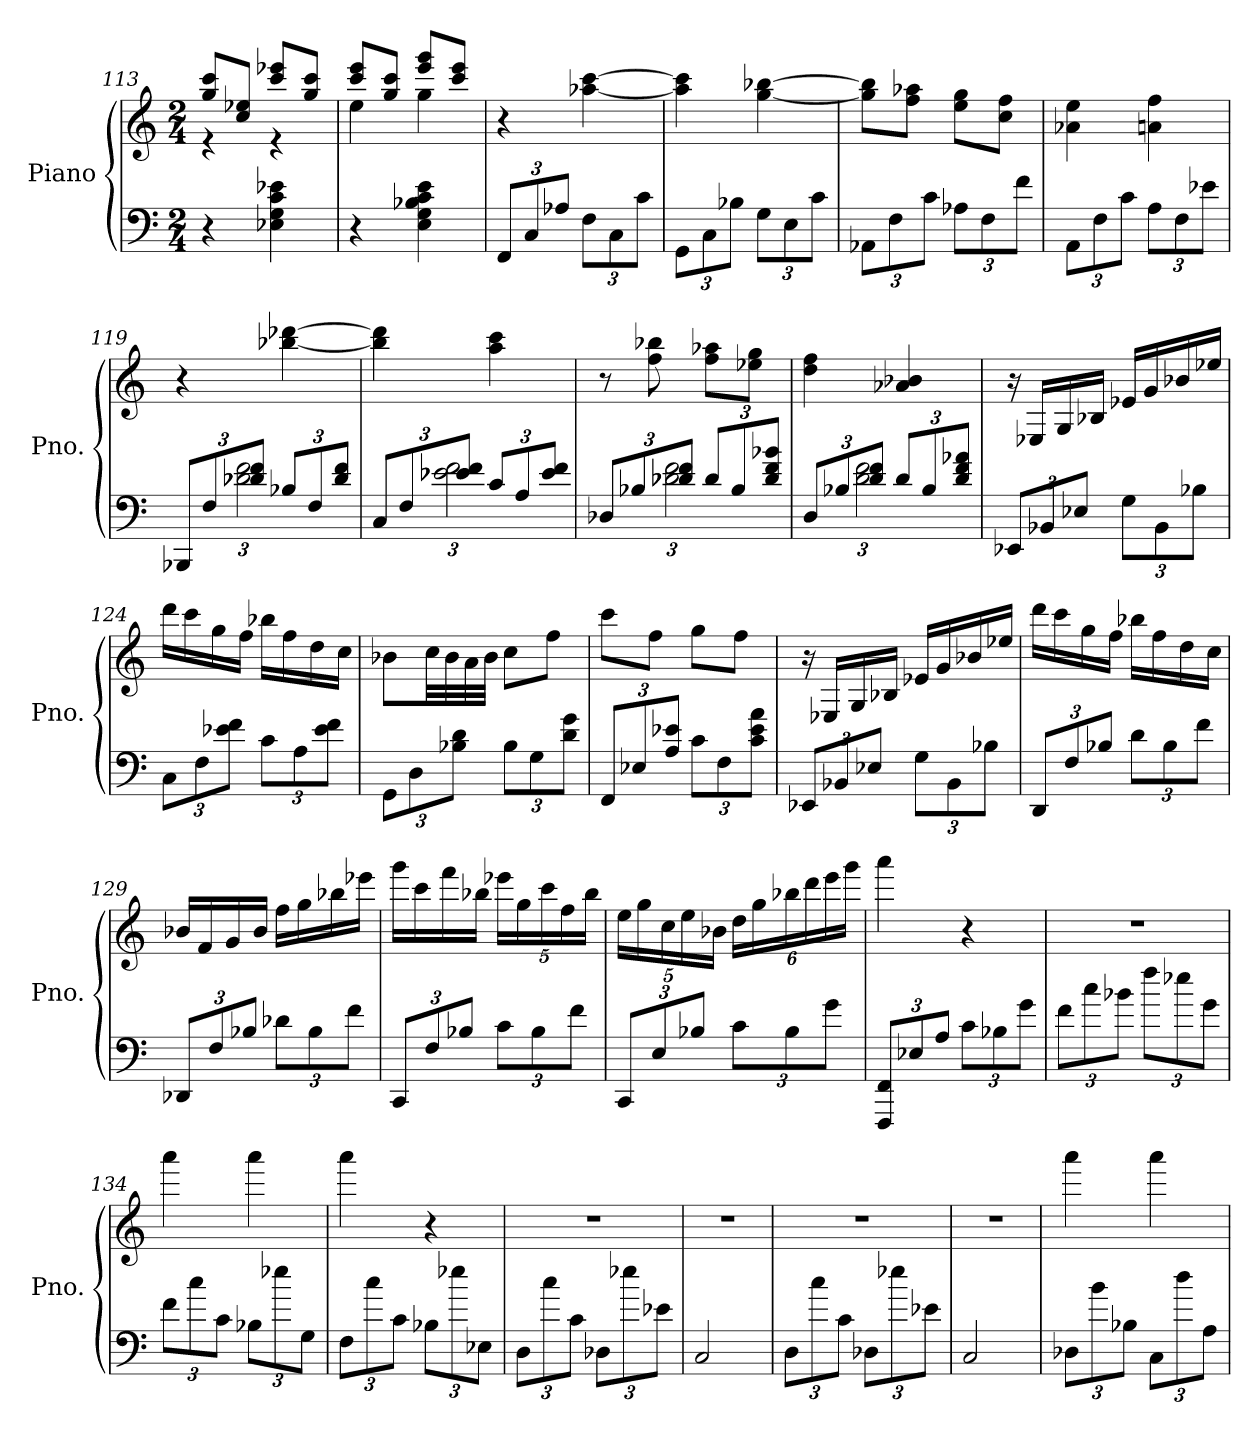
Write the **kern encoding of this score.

**kern	**kern
*part1	*part1
*staff2	*staff1
*I"Piano	*
*I'Pno.	*
!!LO:LB:g=z
*clefF4	*clefG2
*k[]	*k[]
*M2/4	*M2/4
=113	=113
*	*^
4r	8gg/ 8ccc/L	4r
.	8cc/ 8ee-X/J	.
4E-X\ 4G\ 4c\ 4e-X\	8ccc/ 8eee-X/L	4r
.	8gg/ 8ccc/J	.
=114	=114	=114
4r	8ccc/ 8eee/L	4ee\
.	8gg/ 8ccc/J	.
4E\ 4G\ 4B-X\ 4c\ 4e\	8eee/ 8ggg/L	4gg\
.	8ccc/ 8eee/J	.
*	*v	*v
=115	=115
*Xbrackettup	*
12FF/L	4r
12C/	.
12A-X/J	.
12F\L	[4aa-X\ [4ccc\
12C\	.
12c\J	.
=116	=116
12GG\L	4aa-\] 4ccc\]
12C\	.
12B-X\J	.
12G\L	[4gg\ [4bb-X\
12E\	.
12c\J	.
=117	=117
12AA-X\L	8gg\] 8bb-\]L
12F\	.
.	8ff\ 8aa-X\J
12c\J	.
12A-X\L	8ee\ 8gg\L
12F\	.
.	8cc\ 8ff\J
12f\J	.
=118	=118
12AA\L	4a-X\ 4ee\
12F\	.
12c\J	.
12A\L	4an\ 4ff\
12F\	.
12e-X\J	.
!!LO:PB:g=z
=119	=119
*^	*
12BBB-X/L	6ryy	4r
12F/	.	.
12d-X/ 12f/J	3d-\ 3f\	.
12B-X/L	.	[4bb-X\ [4ddd-X\
12F/	.	.
12d-/ 12f/J	.	.
=120	=120	=120
12C/L	6ryy	4bb-\] 4ddd-\]
12F/	.	.
12e-X/ 12f/J	3e-\ 3f\	.
12c/L	.	4aa\ 4ccc\
12A/	.	.
12e-/ 12f/J	.	.
=121	=121	=121
12D-X/L	6ryy	8r
12B-X/	.	.
.	.	8ff\ 8bb-X\
12d-X/ 12f/J	3d-\ 3f\	.
12d-/L	.	8ff\ 8aa-X\L
12B-/	.	.
.	.	8ee-X\ 8gg\J
12d-/ 12f/ 12b-X/J	.	.
=122	=122	=122
12D/L	6ryy	4dd\ 4ff\
12B-X/	.	.
12d/ 12f/J	3d\ 3f\	.
12d/L	.	4a-X/ 4b-X/
12B-/	.	.
12d/ 12f/ 12a-X/J	.	.
*v	*v	*
!!LO:LB:g=z
=123	=123
12EE-X/L	16r
.	16E-X/LL
12BB-X/	.
.	16G/
12E-X/J	.
.	16B-X/JJ
12G\L	16e-X/LL
.	16g/
12BB-\	.
.	16b-X/
12B-X\J	.
.	16ee-X/JJ
=124	=124
12C\L	16ddd\LL
.	16ccc\
12F\	.
.	16gg\
12e-X\ 12f\J	.
.	16ff\JJ
12c\L	16bb-X\LL
.	16ff\
12A\	.
.	16dd\
12e-\ 12f\J	.
.	16cc\JJ
=125	=125
12GG\L	8b-X\L
12D\	.
.	32cc\LL
.	32b-\
12B-X\ 12d\J	.
.	32a\
.	32b-\JJJ
12B-\L	8cc\L
12G\	.
.	8ff\J
12d\ 12g\J	.
=126	=126
12FF/L	8ccc\L
12E-X/	.
.	8ff\J
12A/ 12e-X/J	.
12c\L	8gg\L
12F\	.
.	8ff\J
12c\ 12e-\ 12a\J	.
!!LO:LB:g=z
=127	=127
12EE-X/L	16r
.	16E-X/LL
12BB-X/	.
.	16G/
12E-X/J	.
.	16B-X/JJ
12G\L	16e-X/LL
.	16g/
12BB-\	.
.	16b-X/
12B-X\J	.
.	16ee-X/JJ
=128	=128
12DD/L	16ddd\LL
.	16ccc\
12F/	.
.	16gg\
12B-X/J	.
.	16ff\JJ
12d\L	16bb-X\LL
.	16ff\
12B-\	.
.	16dd\
12f\J	.
.	16cc\JJ
=129	=129
12DD-X/L	16b-X/LL
.	16f/
12F/	.
.	16g/
12B-X/J	.
.	16b-/JJ
12d-X\L	16ff\LL
.	16gg\
12B-\	.
.	16bb-X\
12f\J	.
.	16eee-X\JJ
=130	=130
12CC/L	16ggg\LL
.	16ccc\
12F/	.
.	16fff\
12B-X/J	.
.	16bb-X\JJ
*	*Xbrackettup
12c\L	20eee-X\LL
.	20gg\
12B-\	.
.	20ccc\
.	20ff\
12f\J	.
.	20bb-\JJ
!!LO:LB:g=z
=131	=131
12CC/L	20ee\LL
.	20gg\
12E/	.
.	20cc\
.	20ee\
12B-X/J	.
.	20b-X\JJ
12c\L	24dd\LL
.	24gg\
12B-\	24bb-X\
.	24ddd\
12g\J	24eee\
.	24ggg\JJ
=132	=132
12FFF/ 12FF/L	4aaa\
12E-X/	.
12A/J	.
12c\L	4r
12B-X\	.
12g\J	.
=133	=133
12f\L	2r
12cc\	.
12b-X\J	.
12ff\L	.
12ee-X\	.
12g\J	.
=134	=134
12f\L	4aaa\
12cc\	.
12c\J	.
12B-X\L	4aaa\
12ee-X\	.
12G\J	.
=135	=135
12F\L	4aaa\
12cc\	.
12c\J	.
12B-X\L	4r
12ee-X\	.
12E-X\J	.
!!LO:LB:g=z
=136	=136
12D\L	2r
12cc\	.
12c\J	.
12D-X\L	.
12ee-X\	.
12e-X\J	.
=137	=137
2C/	2r
=138	=138
12D\L	2r
12cc\	.
12c\J	.
12D-X\L	.
12ee-X\	.
12e-X\J	.
=139	=139
2C/	2r
=140	=140
12D-X\L	4aaa\
12b\	.
12B-X\J	.
12C\L	4aaa\
12dd\	.
12A\J	.
=	=
*-	*-
